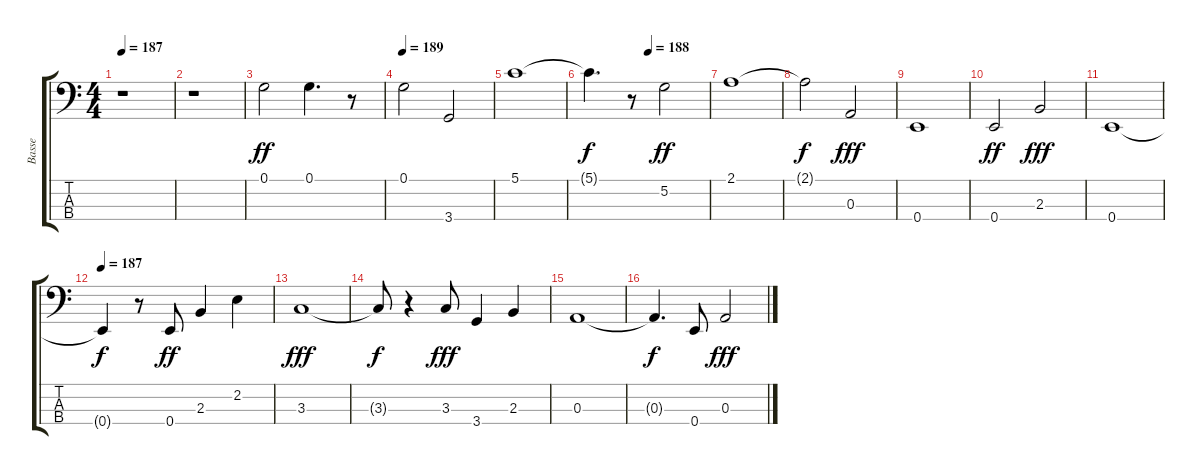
\track ("Basse               " "Basse     ") {instrument electricbassfinger}
\staff {score tabs}
\tuning (G2 D2 A1 E1) {hide}
\ts (4 4)
\tempo 187
\clef f4
\ks c
r.1{dy ff} |
r.1 |
0.1.2 0.1.4{d} r.8 |
\tempo 189
0.1.2 3.4.2 |
5.1.1 |
\tempo (188 0.5)
5.1{t}.4{d dy f} r.8 5.2.2{dy ff} |
2.1.1 |
2.1{t}.2{dy f} 0.3.2{dy fff} |
0.4.1 |
0.4.2{dy ff} 2.3.2{dy fff} |
0.4.1 |
\tempo 187
0.4{t}.4{dy f} r.8 0.4.8{dy ff} 2.3.4 2.2.4 |
3.3.1{dy fff} |
3.3{t}.8{dy f} r.4 3.3.8{dy fff} 3.4.4 2.3.4 |
0.3.1 |
0.3{t}.4{d dy f} 0.4.8 0.3.2{dy fff}
